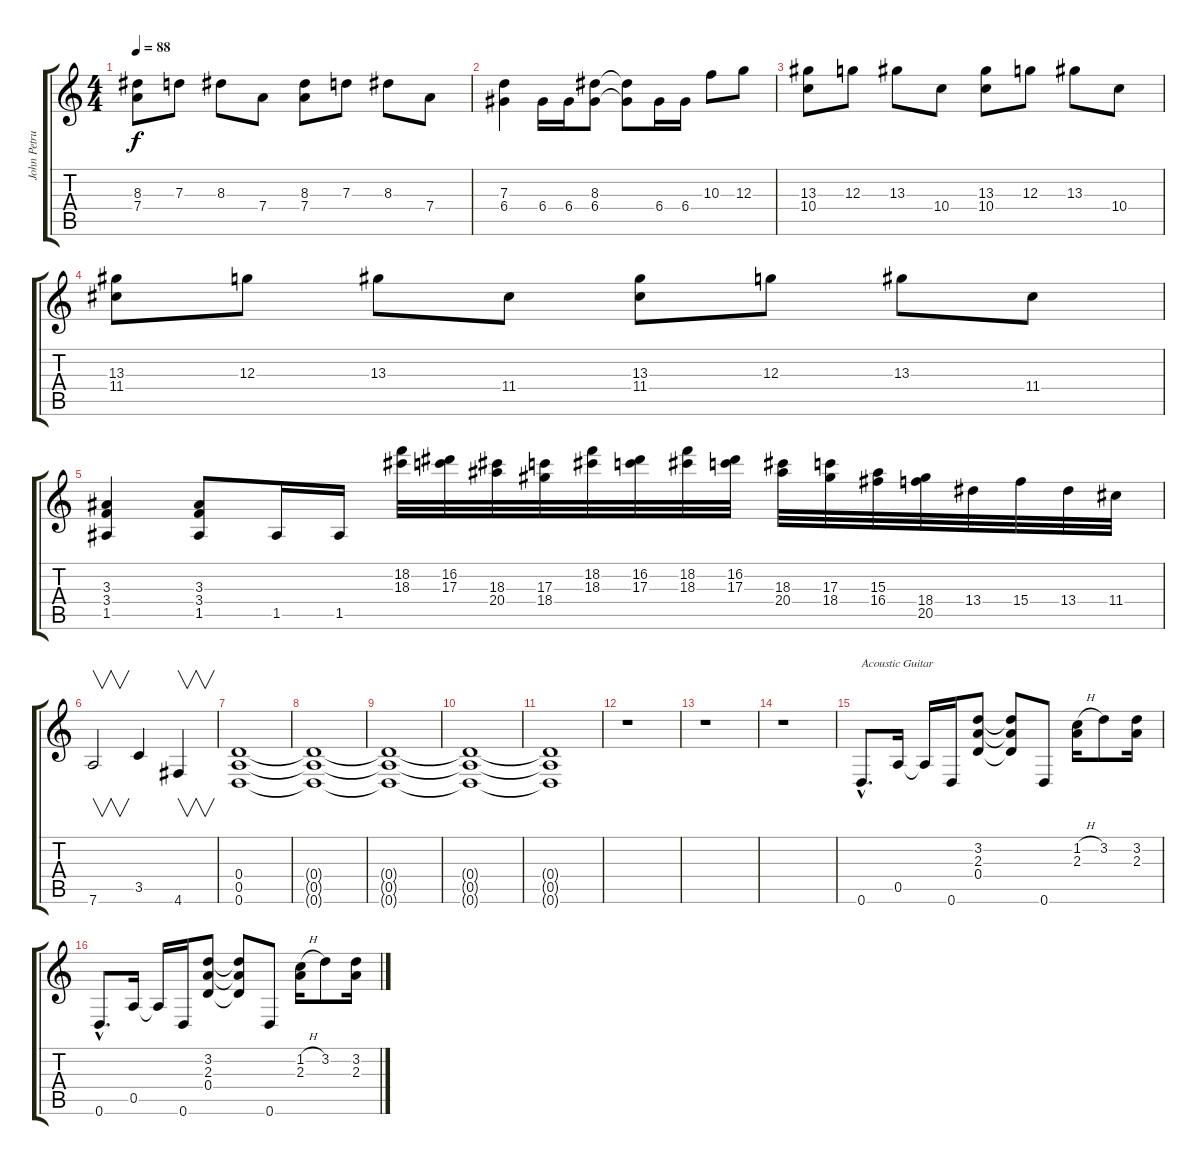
\track ("John Petrucci - 6 Strings Guitar Dropped" "John Petru") {instrument acousticguitarsteel}
\staff {score tabs}
\tuning (E4 B3 G3 D3 A2 D2) {hide}
\ts (4 4)
\tempo 88
\clef g2
\ks c
(8.3 7.4).8{dy f} 7.3.8 8.3.8 7.4.8 (8.3 7.4).8 7.3.8 8.3.8 7.4.8 |
(7.3 6.4).4 6.4.16 6.4.16 (8.3 6.4).8 (8.3{t} 6.4{t}).8 6.4.16 6.4.16 10.3.8 12.3.8 |
(13.3 10.4).8 12.3.8 13.3.8 10.4.8 (13.3 10.4).8 12.3.8 13.3.8 10.4.8 |
(13.3 11.4).8 12.3.8 13.3.8 11.4.8 (13.3 11.4).8 12.3.8 13.3.8 11.4.8 |
(3.3 3.4 1.5).4 (3.3 3.4 1.5).8 1.5.16 1.5.16 (18.2 18.3).32 (16.2 17.3).32 (18.3 20.4).32 (17.3 18.4).32 (18.2 18.3).32 (16.2 17.3).32 (18.2 18.3).32 (16.2 17.3).32 (18.3 20.4).32 (17.3 18.4).32 (15.3 16.4).32 (18.4 20.5).32 13.4.32 15.4.32 13.4.32 11.4.32 |
7.6.2{v} 3.5.4 4.6.4{v} |
(0.4 0.5 0.6).1 |
(0.4{t} 0.5{t} 0.6{t}).1 |
(0.4{t} 0.5{t} 0.6{t}).1 |
(0.4{t} 0.5{t} 0.6{t}).1 |
(0.4{t} 0.5{t} 0.6{t}).1 |
r.1 |
r.1 |
r.1 |
0.6{hac}.8{d txt "Acoustic Guitar" instrument acousticguitarsteel} 0.5.16 0.5{t}.16 0.6.16 (3.2 2.3 0.4).8 (3.2{t} 2.3{t} 0.4{t}).8 0.6.8 (1.2{h} 2.3).16 3.2.8 (3.2 2.3).16 |
0.6{hac}.8{d} 0.5.16 0.5{t}.16 0.6.16 (3.2 2.3 0.4).8 (3.2{t} 2.3{t} 0.4{t}).8 0.6.8 (1.2{h} 2.3).16 3.2.8 (3.2 2.3).16
